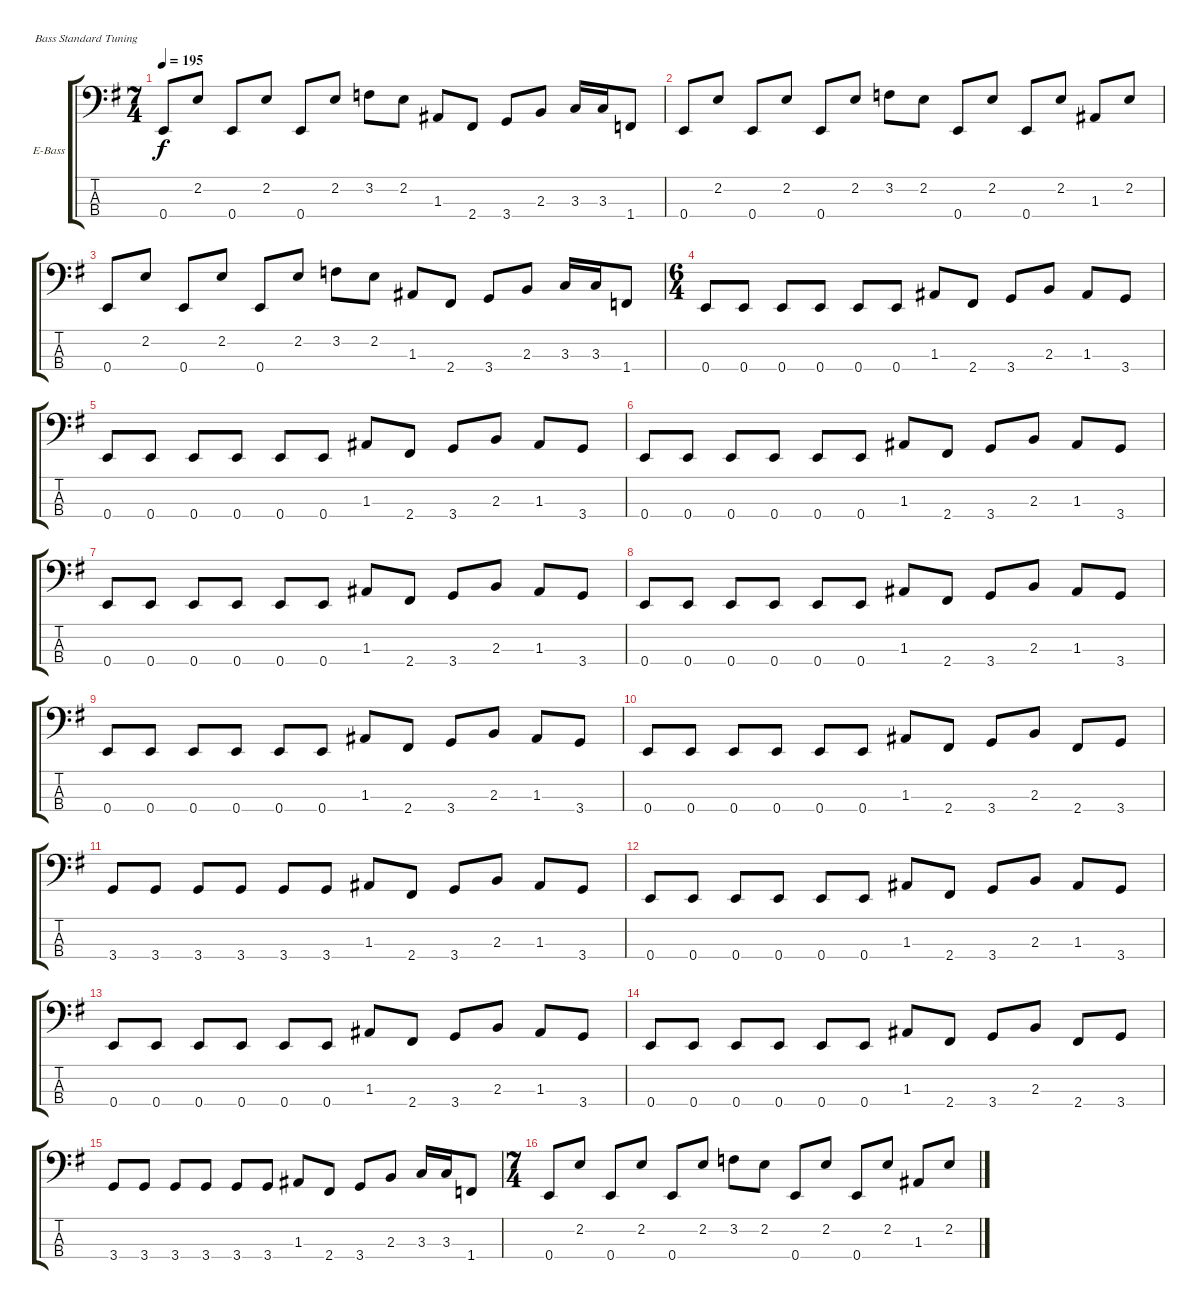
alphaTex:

\defaultSystemsLayout 4
\bracketExtendMode groupsimilarinstruments
\firstSystemTrackNameOrientation horizontal
\otherSystemsTrackNameOrientation horizontal
\track ("Bass" "E-Bass") {instrument electricbassfinger}
\staff {score tabs}
\tuning (G2 D2 A1 E1)
\ts (7 4)
\tempo 195
\clef f4
\ks g
0.4.8{dy f} 2.2.8 0.4.8 2.2.8 0.4.8 2.2.8 3.2.8 2.2.8 1.3.8 2.4.8 3.4.8 2.3.8 3.3.16 3.3.16 1.4.8 |
0.4.8 2.2.8 0.4.8 2.2.8 0.4.8 2.2.8 3.2.8 2.2.8 0.4.8 2.2.8 0.4.8 2.2.8 1.3.8 2.2.8 |
0.4.8 2.2.8 0.4.8 2.2.8 0.4.8 2.2.8 3.2.8 2.2.8 1.3.8 2.4.8 3.4.8 2.3.8 3.3.16 3.3.16 1.4.8 |
\ts (6 4)
0.4.8 0.4.8 0.4.8 0.4.8 0.4.8 0.4.8 1.3.8 2.4.8 3.4.8 2.3.8 1.3.8 3.4.8 |
0.4.8 0.4.8 0.4.8 0.4.8 0.4.8 0.4.8 1.3.8 2.4.8 3.4.8 2.3.8 1.3.8 3.4.8 |
0.4.8 0.4.8 0.4.8 0.4.8 0.4.8 0.4.8 1.3.8 2.4.8 3.4.8 2.3.8 1.3.8 3.4.8 |
0.4.8 0.4.8 0.4.8 0.4.8 0.4.8 0.4.8 1.3.8 2.4.8 3.4.8 2.3.8 1.3.8 3.4.8 |
0.4.8 0.4.8 0.4.8 0.4.8 0.4.8 0.4.8 1.3.8 2.4.8 3.4.8 2.3.8 1.3.8 3.4.8 |
0.4.8 0.4.8 0.4.8 0.4.8 0.4.8 0.4.8 1.3.8 2.4.8 3.4.8 2.3.8 1.3.8 3.4.8 |
0.4.8 0.4.8 0.4.8 0.4.8 0.4.8 0.4.8 1.3.8 2.4.8 3.4.8 2.3.8 2.4.8 3.4.8 |
3.4.8 3.4.8 3.4.8 3.4.8 3.4.8 3.4.8 1.3.8 2.4.8 3.4.8 2.3.8 1.3.8 3.4.8 |
0.4.8 0.4.8 0.4.8 0.4.8 0.4.8 0.4.8 1.3.8 2.4.8 3.4.8 2.3.8 1.3.8 3.4.8 |
0.4.8 0.4.8 0.4.8 0.4.8 0.4.8 0.4.8 1.3.8 2.4.8 3.4.8 2.3.8 1.3.8 3.4.8 |
0.4.8 0.4.8 0.4.8 0.4.8 0.4.8 0.4.8 1.3.8 2.4.8 3.4.8 2.3.8 2.4.8 3.4.8 |
3.4.8 3.4.8 3.4.8 3.4.8 3.4.8 3.4.8 1.3.8 2.4.8 3.4.8 2.3.8 3.3.16 3.3.16 1.4.8 |
\ts (7 4)
0.4.8 2.2.8 0.4.8 2.2.8 0.4.8 2.2.8 3.2.8 2.2.8 0.4.8 2.2.8 0.4.8 2.2.8 1.3.8 2.2.8
